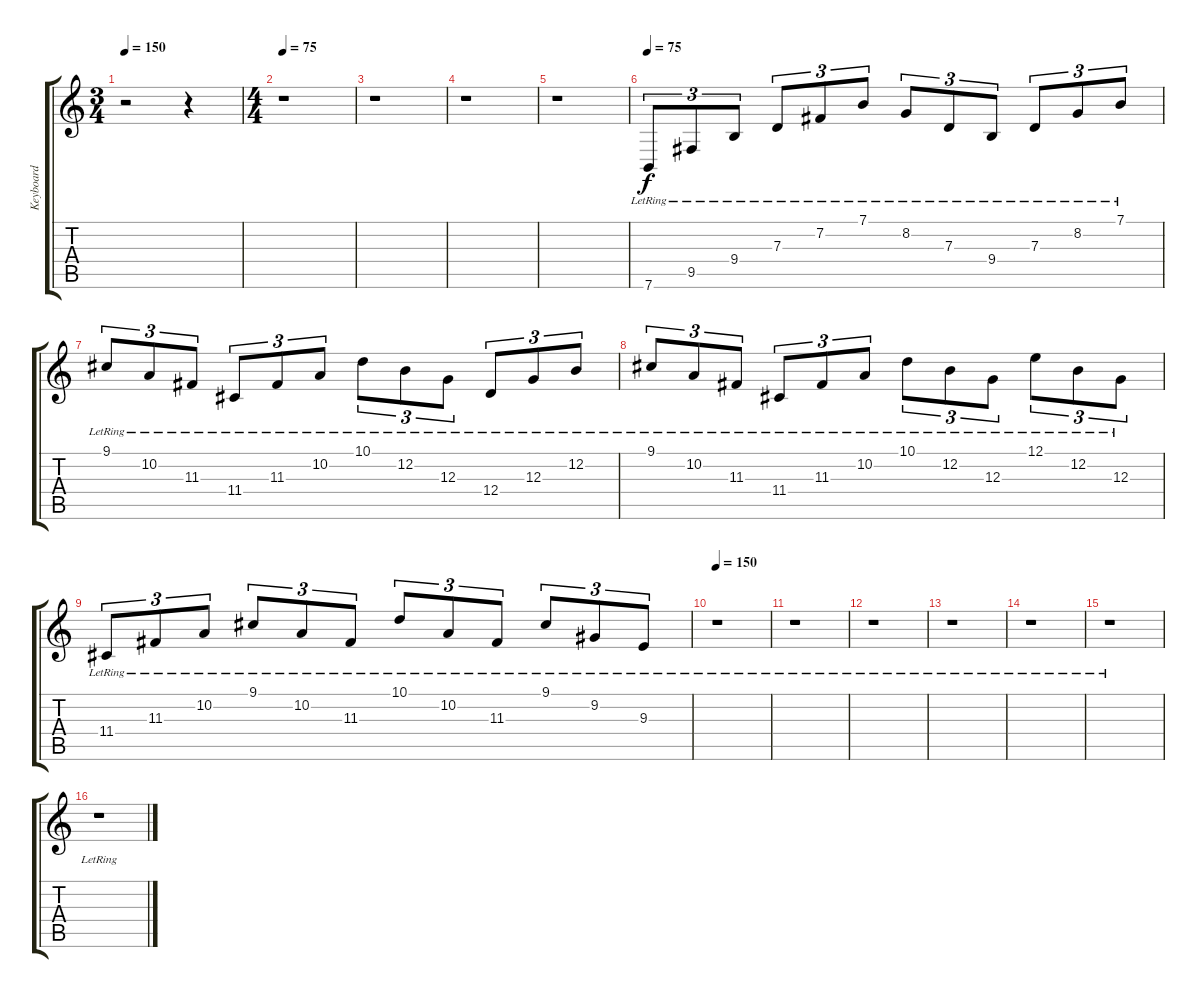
\track ("Keyboard" "Keyboard") {instrument harpsichord}
\staff {score tabs}
\tuning (E4 B3 G3 D3 A2 E2) {hide}
\ts (3 4)
\tempo 150
\clef g2
\ks c
r.2{dy f} r.4 |
\ts (4 4)
\tempo 75
r.1 |
r.1 |
r.1 |
r.1 |
\tempo 75
7.6{lr}.8{tu (3 2)} 9.5{lr}.8{tu (3 2)} 9.4{lr}.8{tu (3 2)} 7.3{lr}.8{tu (3 2)} 7.2{lr}.8{tu (3 2)} 7.1{lr}.8{tu (3 2)} 8.2{lr}.8{tu (3 2)} 7.3{lr}.8{tu (3 2)} 9.4{lr}.8{tu (3 2)} 7.3{lr}.8{tu (3 2)} 8.2{lr}.8{tu (3 2)} 7.1{lr}.8{tu (3 2)} |
9.1{lr}.8{tu (3 2)} 10.2{lr}.8{tu (3 2)} 11.3{lr}.8{tu (3 2)} 11.4{lr}.8{tu (3 2)} 11.3{lr}.8{tu (3 2)} 10.2{lr}.8{tu (3 2)} 10.1{lr}.8{tu (3 2)} 12.2{lr}.8{tu (3 2)} 12.3{lr}.8{tu (3 2)} 12.4{lr}.8{tu (3 2)} 12.3{lr}.8{tu (3 2)} 12.2{lr}.8{tu (3 2)} |
9.1{lr}.8{tu (3 2)} 10.2{lr}.8{tu (3 2)} 11.3{lr}.8{tu (3 2)} 11.4{lr}.8{tu (3 2)} 11.3{lr}.8{tu (3 2)} 10.2{lr}.8{tu (3 2)} 10.1{lr}.8{tu (3 2)} 12.2{lr}.8{tu (3 2)} 12.3{lr}.8{tu (3 2)} 12.1{lr}.8{tu (3 2)} 12.2{lr}.8{tu (3 2)} 12.3{lr}.8{tu (3 2)} |
11.4{lr}.8{tu (3 2)} 11.3{lr}.8{tu (3 2)} 10.2{lr}.8{tu (3 2)} 9.1{lr}.8{tu (3 2)} 10.2{lr}.8{tu (3 2)} 11.3{lr}.8{tu (3 2)} 10.1{lr}.8{tu (3 2)} 10.2{lr}.8{tu (3 2)} 11.3{lr}.8{tu (3 2)} 9.1{lr}.8{tu (3 2)} 9.2{lr}.8{tu (3 2)} 9.3{lr}.8{tu (3 2)} |
\tempo 150
r.1 |
r.1 |
r.1 |
r.1 |
r.1 |
r.1 |
r.1
